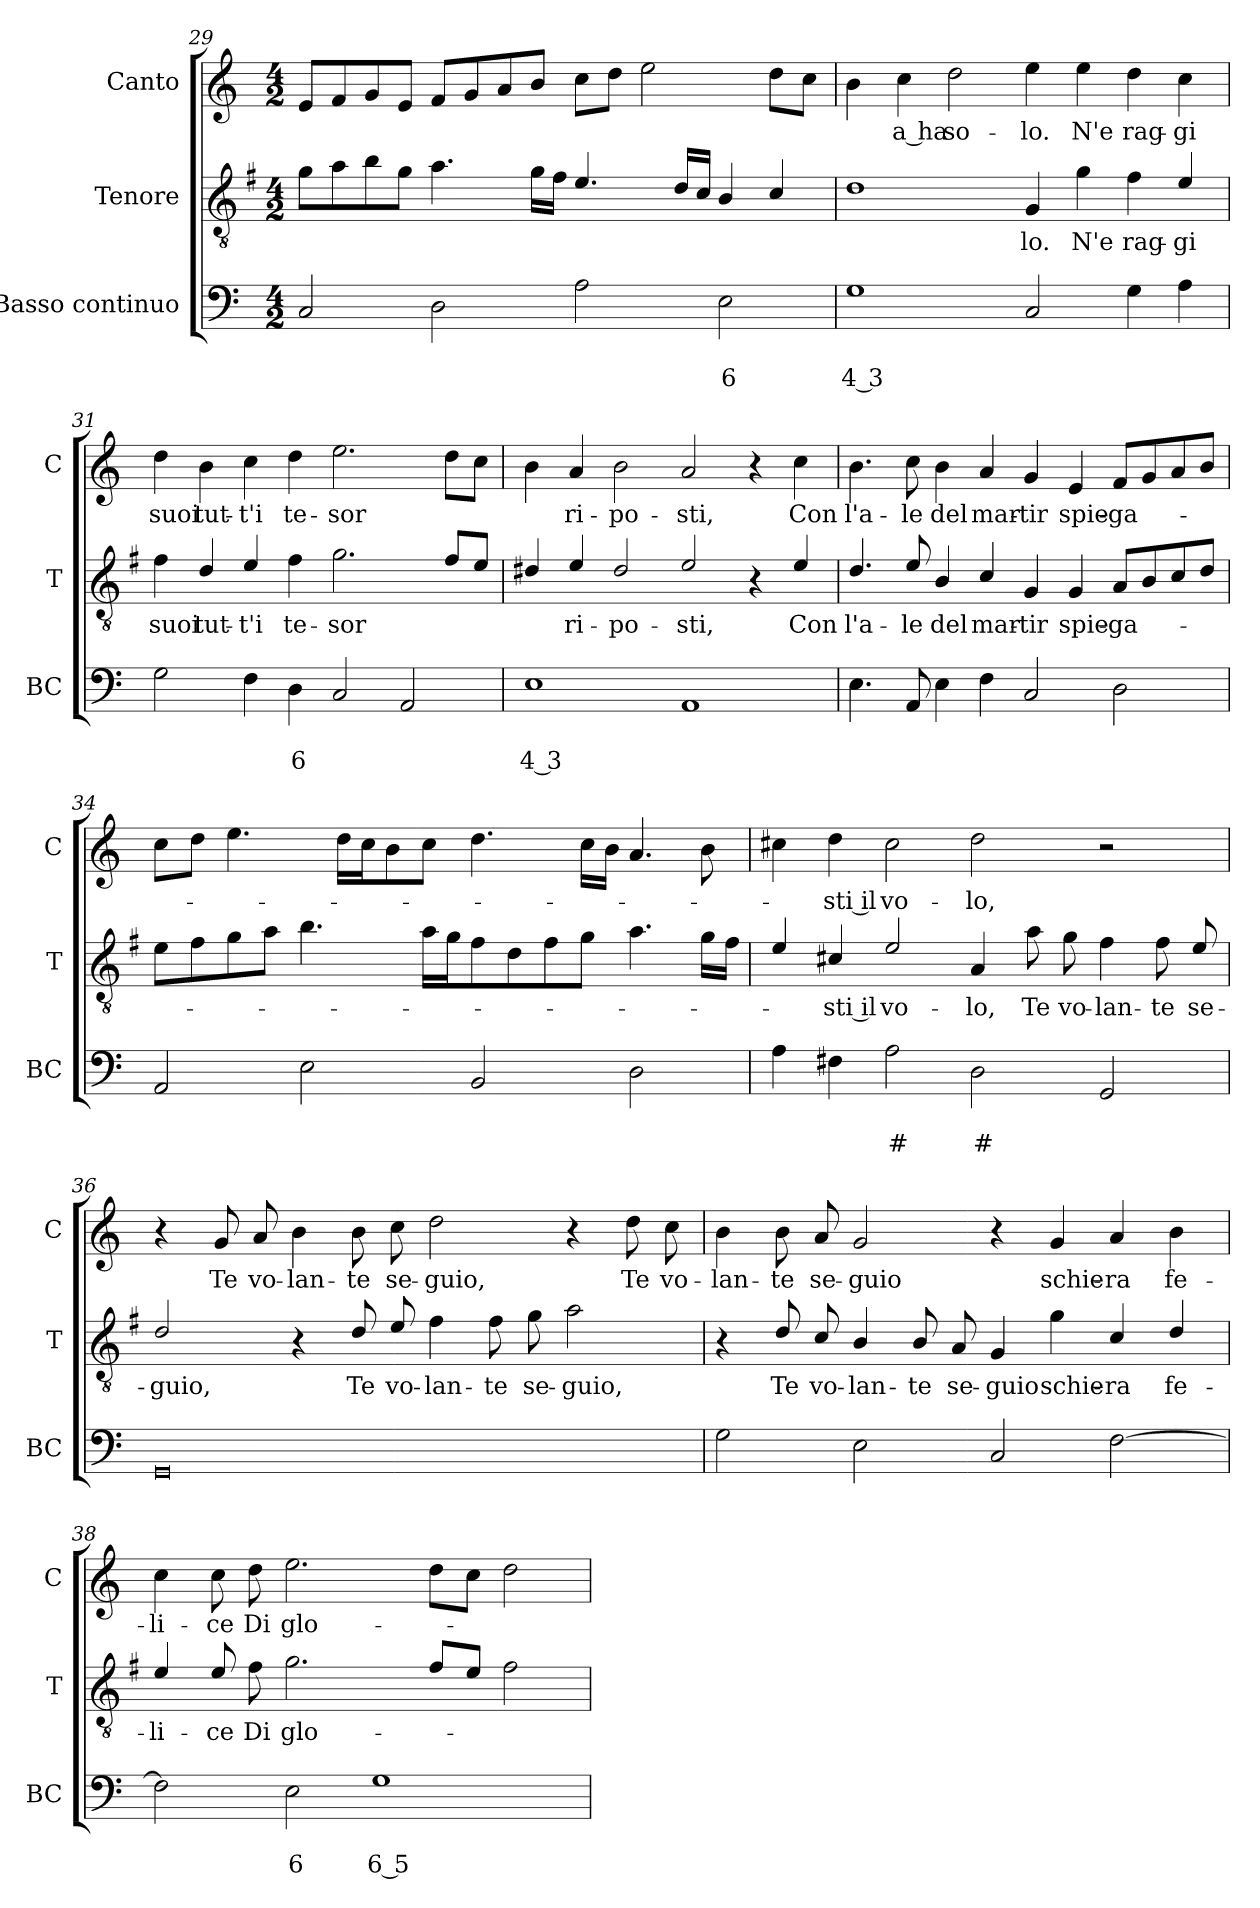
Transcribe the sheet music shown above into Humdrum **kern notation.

**kern	**text	**text	**kern	**text	**kern	**text
*part3	*part3	*part3	*part2	*part2	*part1	*part1
*staff3	*staff3	*staff3	*staff2	*staff2	*staff1	*staff1
*I"Basso continuo	*	*	*I"Tenore	*	*I"Canto	*
*I'BC	*	*	*I'T	*	*I'C	*
!!LO:LB:g=z
*clefF4	*	*	*clefGv2	*	*clefG2	*
*	*	*	*ITrd4c7	*	*	*
*k[]	*	*	*k[]	*	*k[]	*
*C:	*	*	*C:	*	*C:	*
*M4/2	*	*	*M4/2	*	*M4/2	*
=29	=29	=29	=29	=29	=29	=29
2C/	.	.	8c\L	.	8e/L	.
.	.	.	8d\	.	8f/	.
.	.	.	8e\	.	8g/	.
.	.	.	8c\J	.	8e/J	.
2D\	.	.	4.d\	.	8f/L	.
.	.	.	.	.	8g/	.
.	.	.	.	.	8a/	.
.	.	.	16c\LL	.	8b/J	.
.	.	.	16B\JJ	.	.	.
2A\	.	.	4.A/	.	8cc\L	.
.	.	.	.	.	8dd\J	.
.	.	.	.	.	2ee\	.
.	.	.	16G/LL	.	.	.
.	.	.	16F/JJ	.	.	.
!	!	!LO:LY:b	!	!	!	!
2E\	.	6	4E/	.	.	.
.	.	.	4F/	.	8dd\L	.
.	.	.	.	.	8cc\J	.
=30	=30	=30	=30	=30	=30	=30
!	!	!LO:LY:b	!	!	!	!
1G	.	4 3	1G	.	4b\	.
!	!	!	!	!	!	!LO:LY:b
.	.	.	.	.	4cc\	-a ha
!	!	!	!	!	!	!LO:LY:b
.	.	.	.	.	2dd\	so-
!	!	!	!	!LO:LY:b	!	!LO:LY:b
2C/	.	.	4C/	-lo.	4ee\	-lo.
!	!	!	!	!LO:LY:b	!	!LO:LY:b
.	.	.	4c\	N'e	4ee\	N'e
!	!	!	!	!LO:LY:b	!	!LO:LY:b
4G\	.	.	4B\	rag-	4dd\	rag-
!	!	!	!	!LO:LY:b	!	!LO:LY:b
4A\	.	.	4A/	-gi	4cc\	-gi
=31	=31	=31	=31	=31	=31	=31
!	!	!	!	!LO:LY:b	!	!LO:LY:b
2G\	.	.	4B\	suoi	4dd\	suoi
!	!	!	!	!LO:LY:b	!	!LO:LY:b
.	.	.	4G/	tut-	4b\	tut-
!	!	!	!	!LO:LY:b	!	!LO:LY:b
4F\	.	.	4A/	-t'i	4cc\	-t'i
!	!	!LO:LY:b	!	!LO:LY:b	!	!LO:LY:b
4D\	.	6	4B\	te-	4dd\	te-
!	!	!	!	!LO:LY:b	!	!LO:LY:b
2C/	.	.	2.c\	-sor	2.ee\	-sor
2AA/	.	.	.	.	.	.
.	.	.	8B/L	.	8dd\L	.
.	.	.	8A/J	.	8cc\J	.
!!LO:PB:g=z
=32	=32	=32	=32	=32	=32	=32
!	!	!LO:LY:b	!	!	!	!
1E	.	4 3	4G#X/	.	4b\	.
!	!	!	!	!LO:LY:b	!	!LO:LY:b
.	.	.	4A/	ri-	4a/	ri-
!	!	!	!	!LO:LY:b	!	!LO:LY:b
.	.	.	2G#/	-po-	2b\	-po-
!	!	!	!	!LO:LY:b	!	!LO:LY:b
1AA	.	.	2A/	-sti,	2a/	-sti,
.	.	.	4r	.	4r	.
!	!	!	!	!LO:LY:b	!	!LO:LY:b
.	.	.	4A/	Con	4cc\	Con
=33	=33	=33	=33	=33	=33	=33
!	!	!	!	!LO:LY:b	!	!LO:LY:b
4.E\	.	.	4.G/	l'a-	4.b\	l'a-
!	!	!	!	!LO:LY:b	!	!LO:LY:b
8AA/	.	.	8A/	-le	8cc\	-le
!	!	!	!	!LO:LY:b	!	!LO:LY:b
4E\	.	.	4E/	del	4b\	del
!	!	!	!	!LO:LY:b	!	!LO:LY:b
4F\	.	.	4F/	mar-	4a/	mar-
!	!	!	!	!LO:LY:b	!	!LO:LY:b
2C/	.	.	4C/	-tir	4g/	-tir
!	!	!	!	!LO:LY:b	!	!LO:LY:b
.	.	.	4C/	spie-	4e/	spie-
!	!	!	!	!LO:LY:b	!	!LO:LY:b
2D\	.	.	8D/L	-ga-	8f/L	-ga-
.	.	.	8E/	.	8g/	.
.	.	.	8F/	.	8a/	.
.	.	.	8G/J	.	8b/J	.
=34	=34	=34	=34	=34	=34	=34
2AA/	.	.	8A\L	.	8cc\L	.
.	.	.	8B\	.	8dd\J	.
.	.	.	8c\	.	4.ee\	.
.	.	.	8d\J	.	.	.
2E\	.	.	4.e\	.	.	.
.	.	.	.	.	16dd\LL	.
.	.	.	.	.	16cc\J	.
.	.	.	.	.	8b\	.
.	.	.	16d\LL	.	8cc\J	.
.	.	.	16c\J	.	.	.
2BB/	.	.	8B\	.	4.dd\	.
.	.	.	8G\	.	.	.
.	.	.	8B\	.	.	.
.	.	.	8c\J	.	16cc\LL	.
.	.	.	.	.	16b\JJ	.
2D\	.	.	4.d\	.	4.a/	.
.	.	.	16c\LL	.	8b\	.
.	.	.	16B\JJ	.	.	.
!!LO:LB:g=z
=35	=35	=35	=35	=35	=35	=35
4A\	.	.	4A/	.	4cc#X\	.
!	!	!	!	!LO:LY:b	!	!LO:LY:b
4F#X\	.	.	4F#X/	-sti il	4dd\	-sti il
!	!	!LO:LY:b	!	!LO:LY:b	!	!LO:LY:b
2A\	.	#	2A/	vo-	2cc#\	vo-
!	!	!LO:LY:b	!	!LO:LY:b	!	!LO:LY:b
2D\	.	#	4D/	-lo,	2dd\	-lo,
!	!	!	!	!LO:LY:b	!	!
.	.	.	8d\	Te	.	.
!	!	!	!	!LO:LY:b	!	!
.	.	.	8c\	vo-	.	.
!	!	!	!	!LO:LY:b	!	!
2GG/	.	.	4B\	-lan-	2r	.
!	!	!	!	!LO:LY:b	!	!
.	.	.	8B\	-te	.	.
!	!	!	!	!LO:LY:b	!	!
.	.	.	8A/	se-	.	.
=36	=36	=36	=36	=36	=36	=36
!	!	!	!	!LO:LY:b	!	!
0GG	.	.	2G/	-guio,	4r	.
!	!	!	!	!	!	!LO:LY:b
.	.	.	.	.	8g/	Te
!	!	!	!	!	!	!LO:LY:b
.	.	.	.	.	8a/	vo-
!	!	!	!	!	!	!LO:LY:b
.	.	.	4r	.	4b\	-lan-
!	!	!	!	!LO:LY:b	!	!LO:LY:b
.	.	.	8G/	Te	8b\	-te
!	!	!	!	!LO:LY:b	!	!LO:LY:b
.	.	.	8A/	vo-	8cc\	se-
!	!	!	!	!LO:LY:b	!	!LO:LY:b
.	.	.	4B\	-lan-	2dd\	-guio,
!	!	!	!	!LO:LY:b	!	!
.	.	.	8B\	-te	.	.
!	!	!	!	!LO:LY:b	!	!
.	.	.	8c\	se-	.	.
!	!	!	!	!LO:LY:b	!	!
.	.	.	2d\	-guio,	4r	.
!	!	!	!	!	!	!LO:LY:b
.	.	.	.	.	8dd\	Te
!	!	!	!	!	!	!LO:LY:b
.	.	.	.	.	8cc\	vo-
=37	=37	=37	=37	=37	=37	=37
!	!	!	!	!	!	!LO:LY:b
2G\	.	.	4r	.	4b\	-lan-
!	!	!	!	!LO:LY:b	!	!LO:LY:b
.	.	.	8G/	Te	8b\	-te
!	!	!	!	!LO:LY:b	!	!LO:LY:b
.	.	.	8F/	vo-	8a/	se-
!	!	!	!	!LO:LY:b	!	!LO:LY:b
2E\	.	.	4E/	-lan-	2g/	-guio
!	!	!	!	!LO:LY:b	!	!
.	.	.	8E/	-te	.	.
!	!	!	!	!LO:LY:b	!	!
.	.	.	8D/	se-	.	.
!	!	!	!	!LO:LY:b	!	!
2C/	.	.	4C/	-guio	4r	.
!	!	!	!	!LO:LY:b	!	!LO:LY:b
.	.	.	4c\	schie-	4g/	schie-
!	!	!	!	!LO:LY:b	!	!LO:LY:b
[2F\	.	.	4F/	-ra	4a/	-ra
!	!	!	!	!LO:LY:b	!	!LO:LY:b
.	.	.	4G/	fe-	4b\	fe-
!!LO:LB:g=z
=38	=38	=38	=38	=38	=38	=38
!	!	!	!	!LO:LY:b	!	!LO:LY:b
2F\]	.	.	4A/	-li-	4cc\	-li-
!	!	!	!	!LO:LY:b	!	!LO:LY:b
.	.	.	8A/	-ce	8cc\	-ce
!	!	!	!	!LO:LY:b	!	!LO:LY:b
.	.	.	8B\	Di	8dd\	Di
!	!	!LO:LY:b	!	!LO:LY:b	!	!LO:LY:b
2E\	.	6	2.c\	glo-	2.ee\	glo-
!	!	!LO:LY:b	!	!	!	!
1G	.	6 5	.	.	.	.
.	.	.	8B/L	.	8dd\L	.
.	.	.	8A/J	.	8cc\J	.
.	.	.	2B\	.	2dd\	.
=	=	=	=	=	=	=
*-	*-	*-	*-	*-	*-	*-
